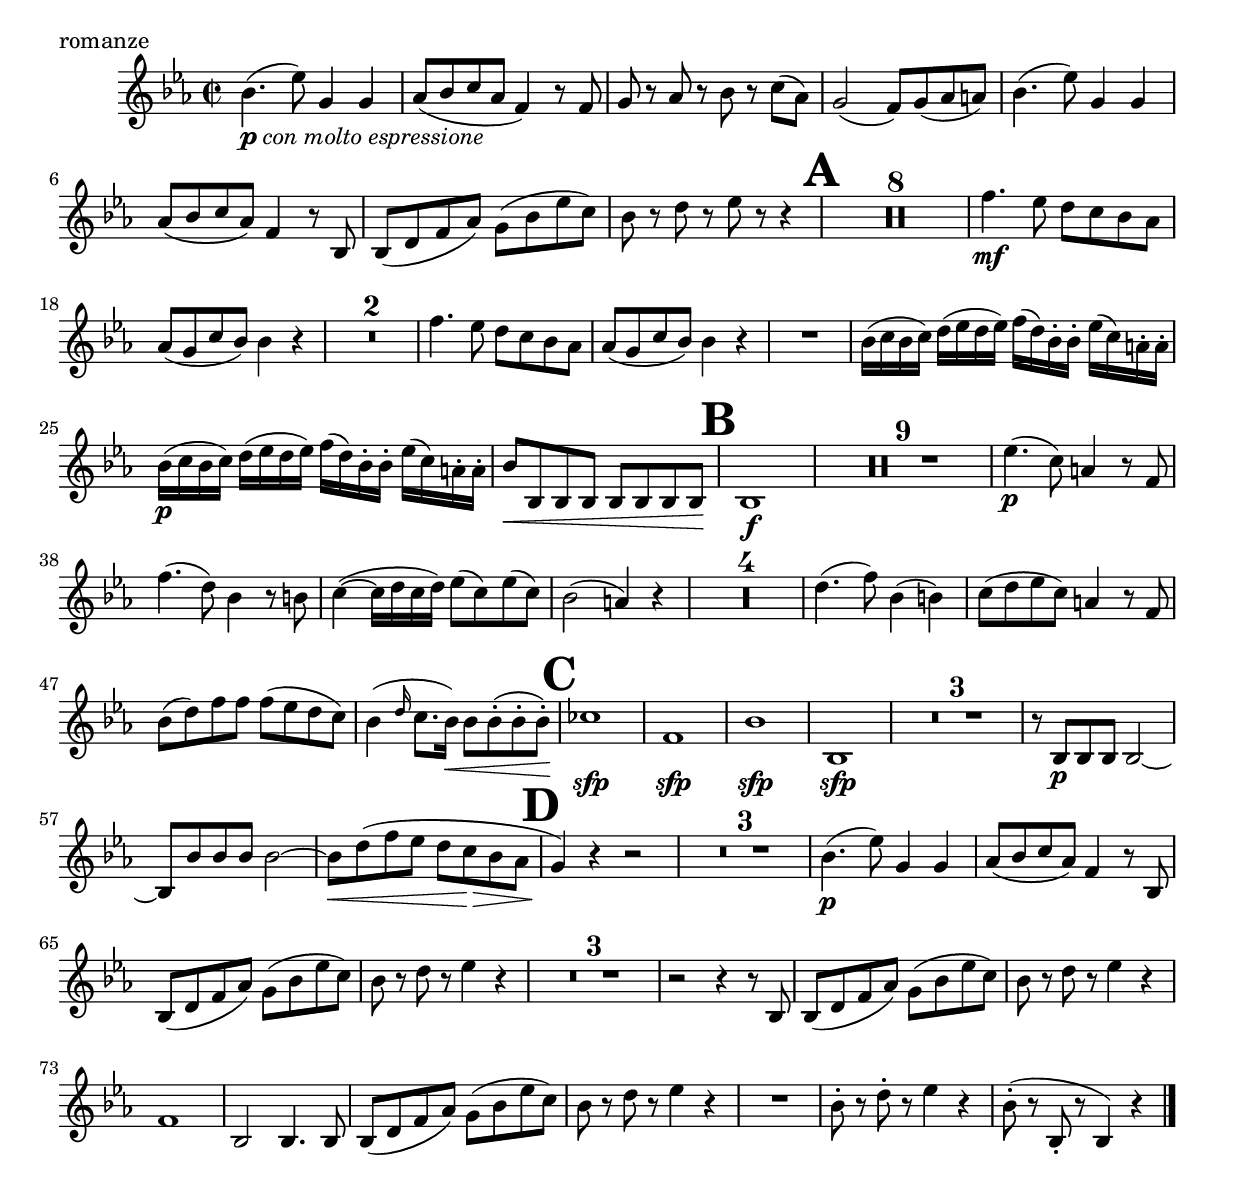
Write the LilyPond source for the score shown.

#(ly:set-option 'old-relative)

\version "1.9.4"
% #(ly:set-point-and-click 'line-column)

longgrace = \property Voice.Stem \override #'stroke-style = #'()
endlonggrace = \property Voice.Stem \revert #'stroke-style
ritenuto = \markup { \italic  "rit." }

\version "1.9.4"
  
cresc = \notes {
    #(ly:export (make-event-chord (list (make-span-event 'CrescendoEvent START)))) 
    \property Voice.crescendoText = \markup { \italic \bold "cresc." }
    \property Voice.crescendoSpanner = #'dashed-line
}

%%
%% TODO: a better mechanism for tweaking Grace settings.
%%

startGraceMusic = \sequential { 
    \startGraceMusic 
    \property Voice.Beam \override #'space-function
       = #(lambda (beam mult) (* 0.8 0.8))
    \property Voice.Beam \override #'thickness = #(* 0.384 (/ 0.6 0.48))
}

stopGraceMusic= \sequential {
    \property Voice.Beam \revert #'thickness
    \property Voice.Beam \revert #'space-function
    \stopGraceMusic
}

\paper{
    \translator {
        \ScoreContext
        skipBars = ##t
        midiInstrument = #"french horn"
        %% try to mimic Breitkopf
        RehearsalMark \override #'padding = #1
        MultiMeasureRest \override #'padding = #0.5
        restNumberThreshold = #1

	RehearsalMark \override #'font-series = #'bold
	RehearsalMark \override #'font-relative-size = #3

        Beam \override #'thickness = #0.6
        Beam \override #'space-function = #(lambda (beam mult) 0.8)
        Slur \override #'beautiful = #0.3
    }
    \translator {
        \StaffContext
        minimumVerticalExtent = #'(-4.5 . 4.5)
    }
    % #(define fonts my-sheet)

    indent = 10. \mm
    linewidth = 189. \mm

}



romanze = \notes \relative c' {
	\key f \major
	\time 2/2
	\property Score.skipBars = ##t

	c'4.( _\markup { \dynamic "p" \italic { "" con molto espressione } }
		 f8) a,4 a
	 bes8[( c d bes]  g4) r8 g
	a r bes r c r  d[( bes)]
	a2(  g8[) a( bes  b)]
	c4. ( f8) a,4 a |
	% 6 
	 bes8[ (c d bes)] g4 r8 c,
	 c8[( e g  bes)]  a[( c f  d)]
	c r e r f r r4
	\mark "A"
	R1*8
	g4.\mf f8   e[ d c bes]
	% 18
	 bes[( a d  c)] c4 r
	R1*2
	g'4. f8  e[ d c bes]
	 bes[ (a d  c)] c4 r
	R1
	% 25
	 c16[ ( d c  d)]  e[ ( f e  f)]  g[( e) c-. c-.]  f[( d) b-. b-.]
	 c16[\p ( d c  d)]  e[ ( f e  f)]  g[( e) c-. c-.]  f[( d) b-. b-.]
	 c8[ \< c, c c]  c[ c c c\!]
	\mark "B"
	c1\f
	R1*9
	f'4.(\p  d8) b4 r8 g
	g'4.( e8) c4 r8 cis |
	% 39
	d4(~  d16[ e d  e)]  f8[ ( d) f( d)]
	c2( b4) r
	R1*4
	e4. ( g8) c,4 ( cis)
	 d8[( e f  d)] b4 r8 g
	 c[ ( e) g g]  g[( f e  d)]
	c4(
	\grace {
  \property Voice.Stem \override #'stroke-style = #"grace"
   \longgrace e16 \endlonggrace 
  \property Voice.Stem \revert #'stroke-style }

	 d8.[  c16) \< ]  c8[ c-.( c-. c)-.]\!
	\mark "C"

	%% this is a trick to get the sfp-s to align. 
	\property Voice.Hairpin \override #'transparent = ##t
	des1\sfp \> 
	g,1\sfp\!  \> 
	c\sfp \!   \> 
	c,\sfp\!
	\property Voice.Hairpin \revert #'transparent 
	R1*3
	r8  c[\p c c] c2~
	 c8[ c' c c] c2~
	 c8[ \< e( g f]  e[  d\!\> c bes]
	\mark "D"
	a4\!) r r2
	R1*3
	c4.\p ( f8) a,4 a |
	 bes8[ (c d bes)] g4 r8 c,
	 c8[( e g  bes)]  a[( c f  d)]
	c r e r f4 r4
	R1*3
	r2 r4 r8 c,8
	 c8[( e g  bes)]  a[( c f  d)]
	c r e r f4 r4	
	g,1
	c,2 c4. c8
	 c8[( e g  bes)]  a[( c f  d)]
	c r e r f4 r4			% -. ? 

	R1
	c8-.   r e-. r f4 r4

	% Finish with F if played separately 
	c8-.(   r c,-. r  c4) r4| 
	\bar "|."
}



\score
{
    \notes { \transpose c' bes \romanze }
	\header { piece = "romanze" opus = "" }	
	\midi{ \tempo 4 = 70  }
	\paper{}
}

